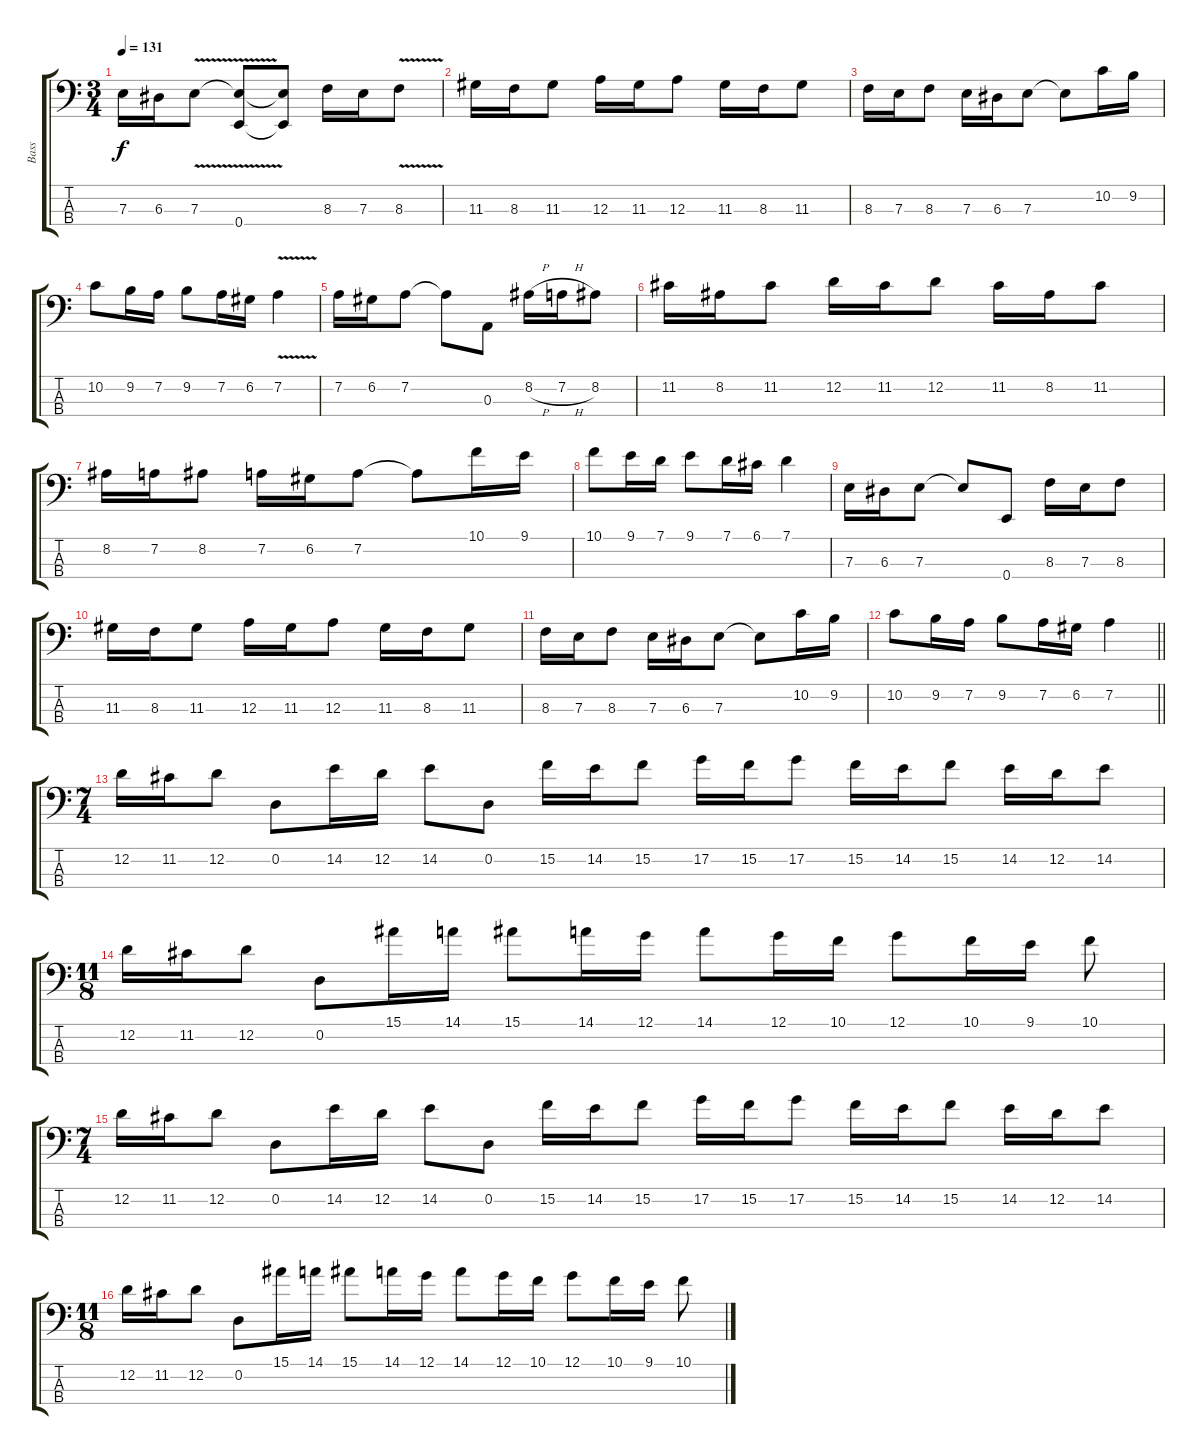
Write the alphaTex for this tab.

\track ("Bass" "Bass") {instrument electricbassfinger}
\staff {score tabs}
\tuning (G2 D2 A1 E1) {hide}
\ts (3 4)
\tempo 131
\clef f4
\ks c
7.3.16{dy f} 6.3.16 7.3{v}.8 (7.3{t} 0.4).8 (7.3{t} 0.4{t}).8 8.3.16 7.3.16 8.3{v}.8 |
11.3.16 8.3.16 11.3.8 12.3.16 11.3.16 12.3.8 11.3.16 8.3.16 11.3.8 |
8.3.16 7.3.16 8.3.8 7.3.16 6.3.16 7.3.8 7.3{t}.8 10.2.16 9.2.16 |
10.2.8 9.2.16 7.2.16 9.2.8 7.2.16 6.2.16 7.2{v}.4 |
7.2.16 6.2.16 7.2.8 7.2{t}.8 0.3.8 8.2{h}.16 7.2{h}.16 8.2.8 |
11.2.16 8.2.16 11.2.8 12.2.16 11.2.16 12.2.8 11.2.16 8.2.16 11.2.8 |
8.2.16 7.2.16 8.2.8 7.2.16 6.2.16 7.2.8 7.2{t}.8 10.1.16 9.1.16 |
10.1.8 9.1.16 7.1.16 9.1.8 7.1.16 6.1.16 7.1.4 |
7.3.16 6.3.16 7.3.8 7.3{t}.8 0.4.8 8.3.16 7.3.16 8.3.8 |
11.3.16 8.3.16 11.3.8 12.3.16 11.3.16 12.3.8 11.3.16 8.3.16 11.3.8 |
8.3.16 7.3.16 8.3.8 7.3.16 6.3.16 7.3.8 7.3{t}.8 10.2.16 9.2.16 |
\barLineRight lightlight
10.2.8 9.2.16 7.2.16 9.2.8 7.2.16 6.2.16 7.2.4 |
\ts (7 4)
12.2.16 11.2.16 12.2.8 0.2.8 14.2.16 12.2.16 14.2.8 0.2.8 15.2.16 14.2.16 15.2.8 17.2.16 15.2.16 17.2.8 15.2.16 14.2.16 15.2.8 14.2.16 12.2.16 14.2.8 |
\ts (11 8)
12.2.16 11.2.16 12.2.8 0.2.8 15.1.16 14.1.16 15.1.8 14.1.16 12.1.16 14.1.8 12.1.16 10.1.16 12.1.8 10.1.16 9.1.16 10.1.8 |
\ts (7 4)
12.2.16 11.2.16 12.2.8 0.2.8 14.2.16 12.2.16 14.2.8 0.2.8 15.2.16 14.2.16 15.2.8 17.2.16 15.2.16 17.2.8 15.2.16 14.2.16 15.2.8 14.2.16 12.2.16 14.2.8 |
\ts (11 8)
12.2.16 11.2.16 12.2.8 0.2.8 15.1.16 14.1.16 15.1.8 14.1.16 12.1.16 14.1.8 12.1.16 10.1.16 12.1.8 10.1.16 9.1.16 10.1.8
